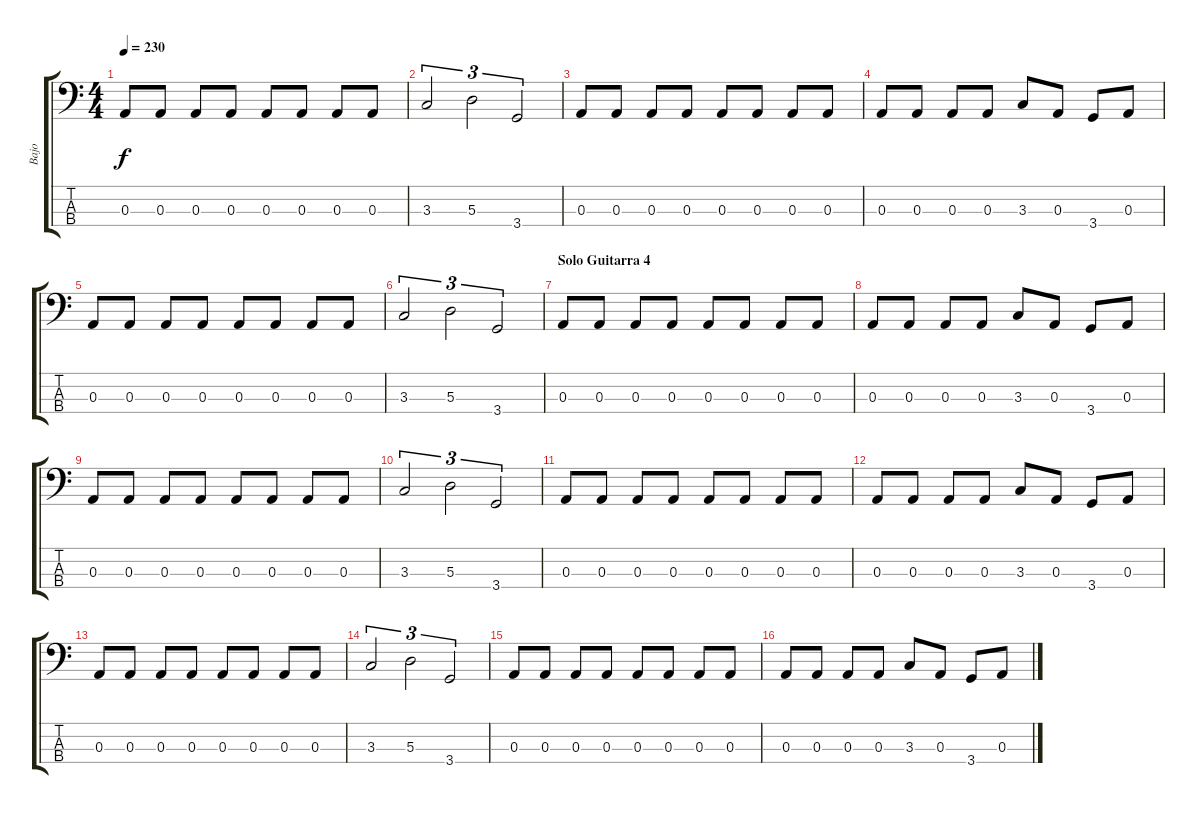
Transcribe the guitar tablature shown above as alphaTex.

\track ("Bajo" "Bajo") {instrument electricbassfinger}
\staff {score tabs}
\tuning (G2 D2 A1 E1) {hide}
\ts (4 4)
\tempo 230
\clef f4
\ks c
0.3.8{dy f} 0.3.8 0.3.8 0.3.8 0.3.8 0.3.8 0.3.8 0.3.8 |
3.3.2{tu (3 2)} 5.3.2{tu (3 2)} 3.4.2{tu (3 2)} |
0.3.8 0.3.8 0.3.8 0.3.8 0.3.8 0.3.8 0.3.8 0.3.8 |
0.3.8 0.3.8 0.3.8 0.3.8 3.3.8 0.3.8 3.4.8 0.3.8 |
0.3.8 0.3.8 0.3.8 0.3.8 0.3.8 0.3.8 0.3.8 0.3.8 |
3.3.2{tu (3 2)} 5.3.2{tu (3 2)} 3.4.2{tu (3 2)} |
\section ("" "Solo Guitarra 4")
0.3.8 0.3.8 0.3.8 0.3.8 0.3.8 0.3.8 0.3.8 0.3.8 |
0.3.8 0.3.8 0.3.8 0.3.8 3.3.8 0.3.8 3.4.8 0.3.8 |
0.3.8 0.3.8 0.3.8 0.3.8 0.3.8 0.3.8 0.3.8 0.3.8 |
3.3.2{tu (3 2)} 5.3.2{tu (3 2)} 3.4.2{tu (3 2)} |
0.3.8 0.3.8 0.3.8 0.3.8 0.3.8 0.3.8 0.3.8 0.3.8 |
0.3.8 0.3.8 0.3.8 0.3.8 3.3.8 0.3.8 3.4.8 0.3.8 |
0.3.8 0.3.8 0.3.8 0.3.8 0.3.8 0.3.8 0.3.8 0.3.8 |
3.3.2{tu (3 2)} 5.3.2{tu (3 2)} 3.4.2{tu (3 2)} |
0.3.8 0.3.8 0.3.8 0.3.8 0.3.8 0.3.8 0.3.8 0.3.8 |
0.3.8 0.3.8 0.3.8 0.3.8 3.3.8 0.3.8 3.4.8 0.3.8
